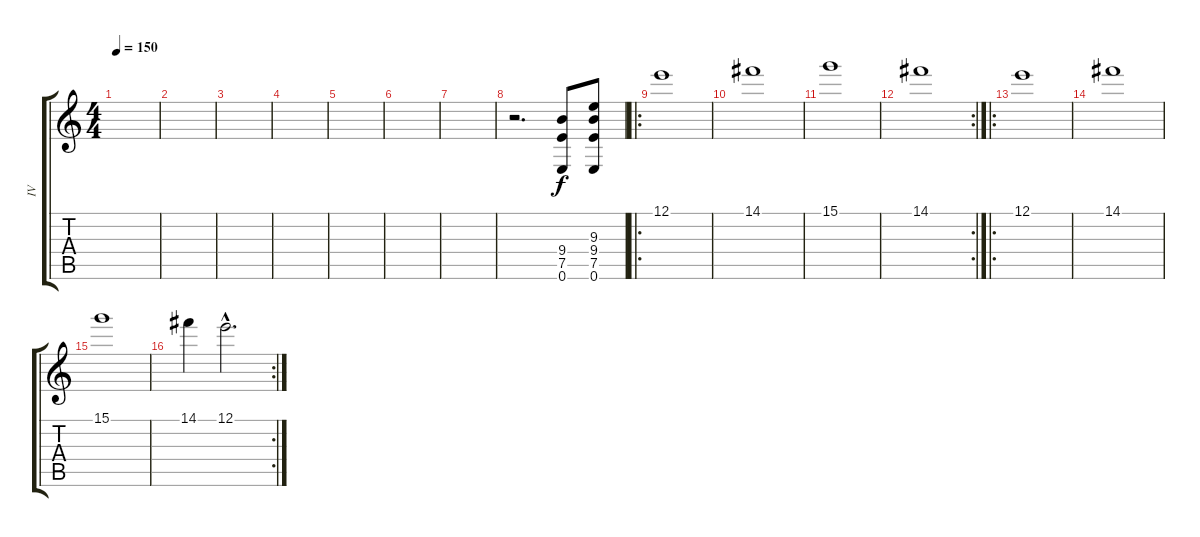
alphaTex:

\track ("IV" "IV") {instrument distortionguitar}
\staff {score tabs}
\tuning (E4 B3 G3 D3 A2 E2) {hide}
\ts (4 4)
\tempo 150
\clef g2
\ks c
|
|
|
|
|
|
|
r.2{d} (9.4 7.5 0.6).8 (9.3 9.4 7.5 0.6).8 |
\ro
12.1.1 |
14.1.1 |
15.1.1 |
\rc 2
14.1.1 |
\ro
12.1.1 |
14.1.1 |
15.1.1 |
\rc 2
14.1.4 12.1{hac}.2{d}
